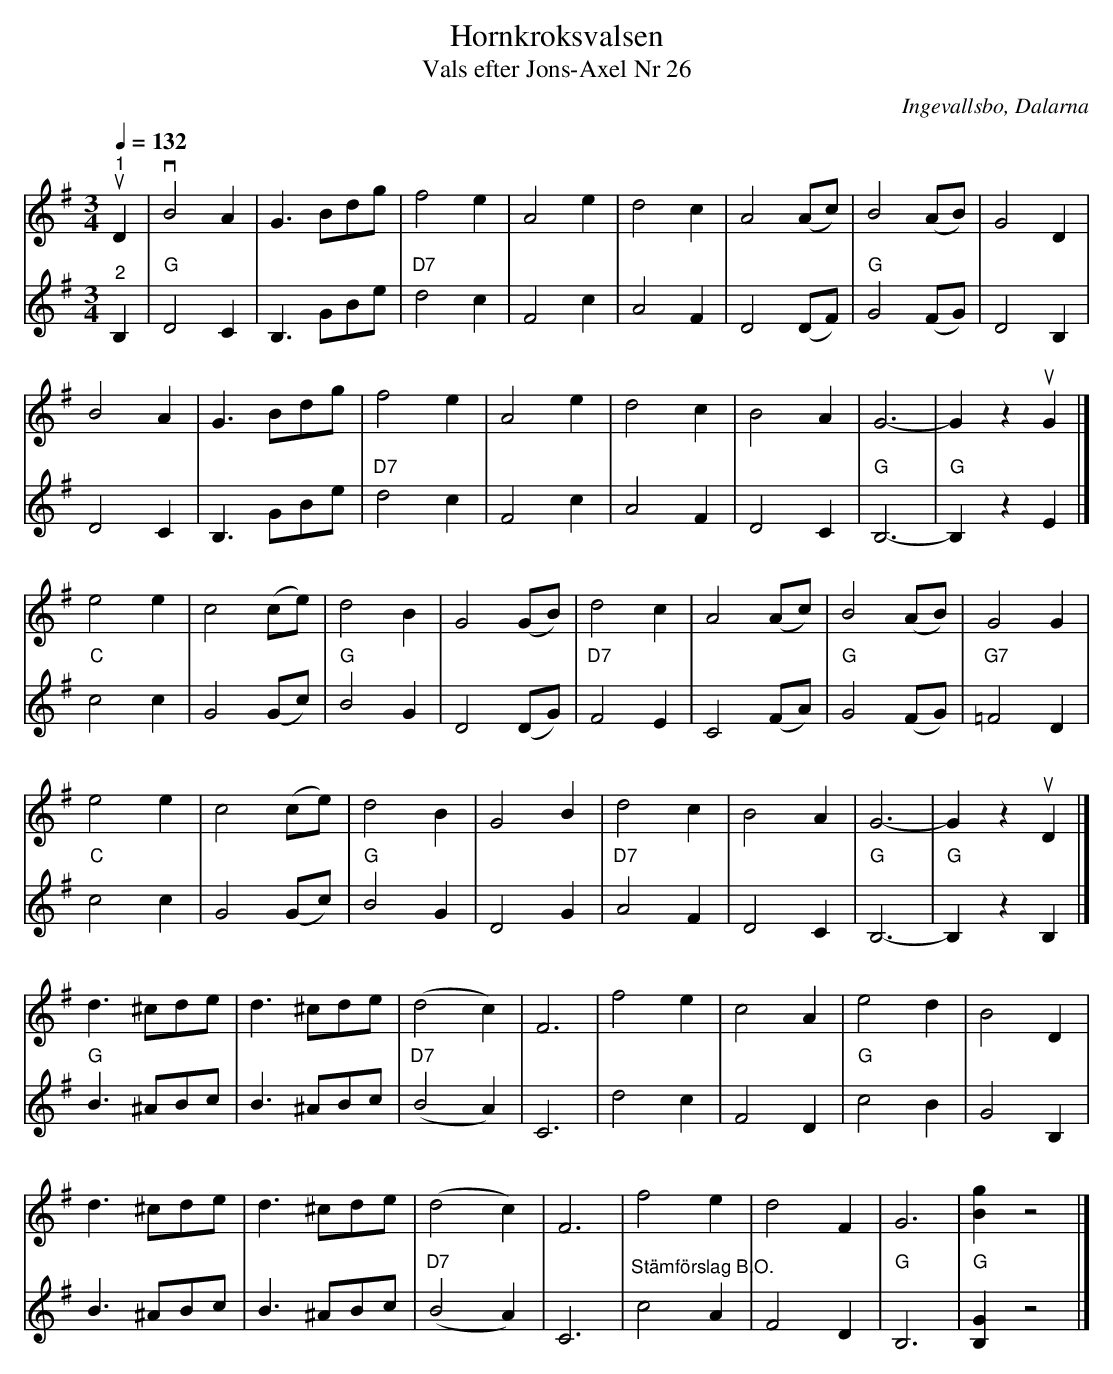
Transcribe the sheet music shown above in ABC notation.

X:1
T:Hornkroksvalsen
T:Vals efter Jons-Axel Nr 26
O:Ingevallsbo, Dalarna
L:1/8
Q:1/4=132
M:3/4
K:G
V:1
"^1"u D2 |v B4 A2 | G3 Bdg | f4 e2 | A4 e2 | d4 c2 | A4 (Ac) | B4 (AB) | G4 D2 |
B4 A2 | G3 Bdg | f4 e2 | A4 e2 | d4 c2 | B4 A2 | G6- | G2 z2u G2 |]
e4 e2 | c4 (ce) | d4 B2 | G4 (GB) | d4 c2 | A4 (Ac) | B4 (AB) | G4 G2 |
e4 e2 | c4 (ce) | d4 B2 | G4 B2 | d4 c2 | B4 A2 | G6- | G2 z2u D2 |]
d3 ^cde | d3 ^cde | (d4 c2) | F6 | f4 e2 | c4 A2 | e4 d2 | B4 D2 |
d3 ^cde | d3 ^cde | (d4 c2) | F6 | f4 e2 | d4 F2 | G6 | [Bg]2 z4 |]
V:2
"^2" B,2 |"G" D4 C2 | B,3 GBe |"D7" d4 c2 | F4 c2 | A4 F2 | D4 (DF) |"G" G4 (FG) | D4 B,2 |
D4 C2 | B,3 GBe |"D7" d4 c2 | F4 c2 | A4 F2 | D4 C2 |"G" B,6- |"G" B,2 z2 E2 |]"C" c4 c2 |
G4 (Gc) |"G" B4 G2 | D4 (DG) |"D7" F4 E2 | C4 (FA) |"G" G4 (FG) |"G7" =F4 D2 |"C" c4 c2 |
G4 (Gc) |"G" B4 G2 | D4 G2 |"D7" A4 F2 | D4 C2 |"G" B,6- |"G" B,2 z2 B,2 |]"G" B3 ^ABc |
B3 ^ABc |"D7" (B4 A2) | C6 | d4 c2 | F4 D2 |"G" c4 B2 | G4 B,2 | B3 ^ABc | B3 ^ABc |
"D7" (B4 A2) | C6 | "^Stämförslag B.O." c4 A2 | F4 D2 |"G" B,6 |"G" [B,G]2 z4 |]
